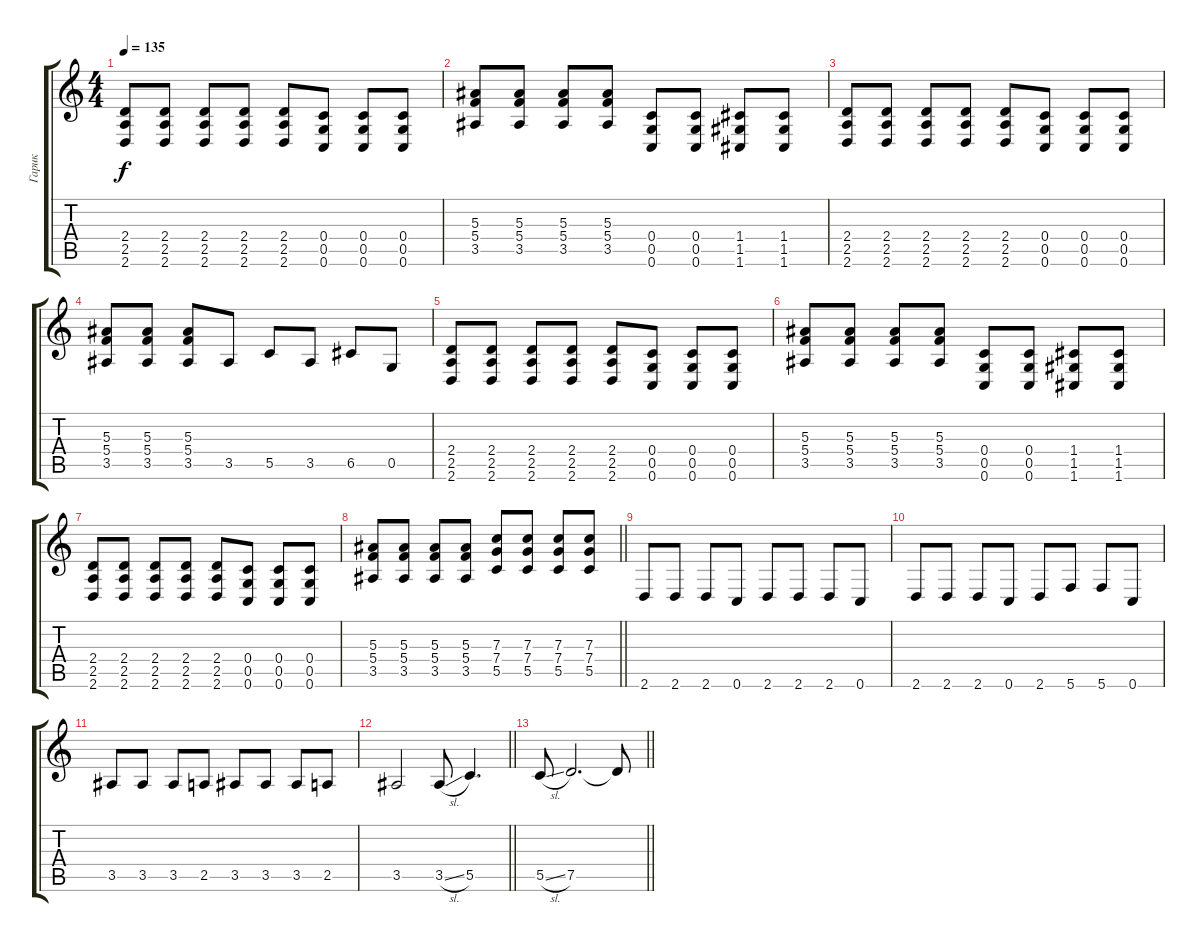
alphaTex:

\track ("Гарик" "Гарик") {instrument distortionguitar}
\staff {score tabs}
\tuning (D4 A3 F3 C3 G2 C2) {hide}
\ts (4 4)
\tempo 135
\clef g2
\ks c
(2.4 2.5 2.6).8{dy f} (2.4 2.5 2.6).8 (2.4 2.5 2.6).8 (2.4 2.5 2.6).8 (2.4 2.5 2.6).8 (0.4 0.5 0.6).8 (0.4 0.5 0.6).8 (0.4 0.5 0.6).8 |
(5.3 5.4 3.5).8 (5.3 5.4 3.5).8 (5.3 5.4 3.5).8 (5.3 5.4 3.5).8 (0.4 0.5 0.6).8 (0.4 0.5 0.6).8 (1.4 1.5 1.6).8 (1.4 1.5 1.6).8 |
(2.4 2.5 2.6).8 (2.4 2.5 2.6).8 (2.4 2.5 2.6).8 (2.4 2.5 2.6).8 (2.4 2.5 2.6).8 (0.4 0.5 0.6).8 (0.4 0.5 0.6).8 (0.4 0.5 0.6).8 |
(5.3 5.4 3.5).8 (5.3 5.4 3.5).8 (5.3 5.4 3.5).8 3.5.8 5.5.8 3.5.8 6.5.8 0.5.8 |
(2.4 2.5 2.6).8 (2.4 2.5 2.6).8 (2.4 2.5 2.6).8 (2.4 2.5 2.6).8 (2.4 2.5 2.6).8 (0.4 0.5 0.6).8 (0.4 0.5 0.6).8 (0.4 0.5 0.6).8 |
(5.3 5.4 3.5).8 (5.3 5.4 3.5).8 (5.3 5.4 3.5).8 (5.3 5.4 3.5).8 (0.4 0.5 0.6).8 (0.4 0.5 0.6).8 (1.4 1.5 1.6).8 (1.4 1.5 1.6).8 |
(2.4 2.5 2.6).8 (2.4 2.5 2.6).8 (2.4 2.5 2.6).8 (2.4 2.5 2.6).8 (2.4 2.5 2.6).8 (0.4 0.5 0.6).8 (0.4 0.5 0.6).8 (0.4 0.5 0.6).8 |
\barLineRight lightlight
(5.3 5.4 3.5).8 (5.3 5.4 3.5).8 (5.3 5.4 3.5).8 (5.3 5.4 3.5).8 (7.3 7.4 5.5).8 (7.3 7.4 5.5).8 (7.3 7.4 5.5).8 (7.3 7.4 5.5).8 |
2.6.8 2.6.8 2.6.8 0.6.8 2.6.8 2.6.8 2.6.8 0.6.8 |
2.6.8 2.6.8 2.6.8 0.6.8 2.6.8 5.6.8 5.6.8 0.6.8 |
3.5.8 3.5.8 3.5.8 2.5.8 3.5.8 3.5.8 3.5.8 2.5.8 |
\barLineRight lightlight
3.5.2 3.5{sl}.8 5.5.4{d} |
\barLineRight lightlight
5.5{sl}.8 7.5.2{d} 7.5{t}.8
